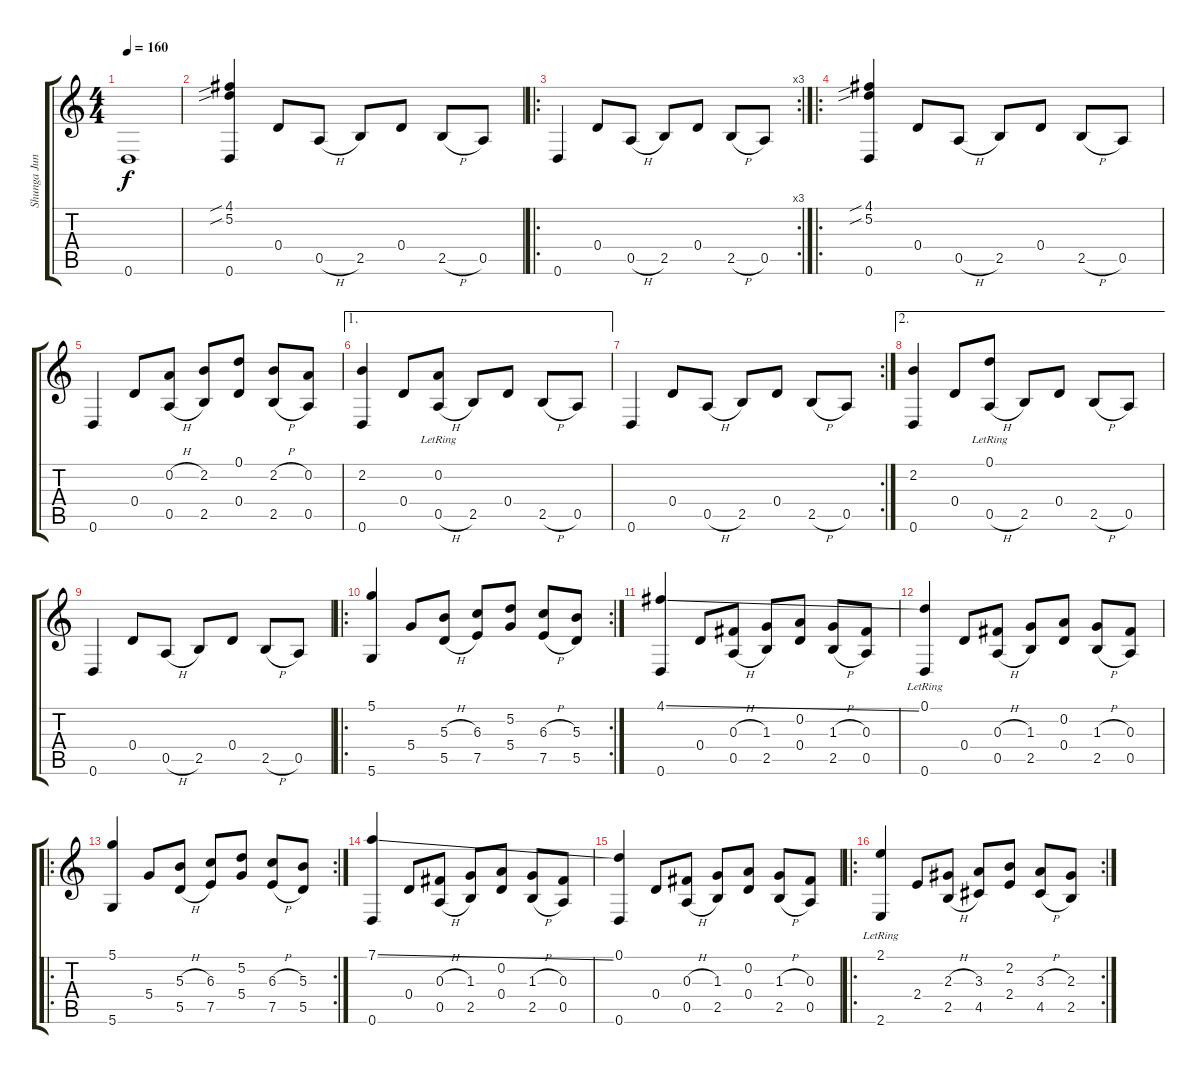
\track ("Shunga Jung" "Shunga Jun") {instrument acousticguitarsteel}
\staff {score tabs}
\tuning (D4 A3 Gb3 D3 A2 D2) {hide}
\ts (4 4)
\tempo 160
\clef g2
\ks c
0.6.1{dy f} |
(4.1{sib} 5.2{sib} 0.6).4 0.4.8 0.5{h}.8 2.5.8 0.4.8 2.5{h}.8 0.5.8 |
\ro
\rc 3
0.6.4 0.4.8 0.5{h}.8 2.5.8 0.4.8 2.5{h}.8 0.5.8 |
\ro
(4.1{sib} 5.2{sib} 0.6).4 0.4.8 0.5{h}.8 2.5.8 0.4.8 2.5{h}.8 0.5.8 |
0.6.4 0.4.8 (0.2{h} 0.5{h}).8 (2.2 2.5).8 (0.1 0.4).8 (2.2{h} 2.5{h}).8 (0.2 0.5).8 |
\ae 1
(2.2 0.6).4 0.4.8 (0.2{lr} 0.5{h}).8 2.5.8 0.4.8 2.5{h}.8 0.5.8 |
\rc 2
0.6.4 0.4.8 0.5{h}.8 2.5.8 0.4.8 2.5{h}.8 0.5.8 |
\ae 2
(2.2 0.6).4 0.4.8 (0.1{lr} 0.5{h}).8 2.5.8 0.4.8 2.5{h}.8 0.5.8 |
0.6.4 0.4.8 0.5{h}.8 2.5.8 0.4.8 2.5{h}.8 0.5.8 |
\ro
\rc 2
(5.1 5.6).4 5.4.8 (5.3{h} 5.5{h}).8 (6.3 7.5).8 (5.2 5.4).8 (6.3{h} 7.5{h}).8 (5.3 5.5).8 |
(4.1{ss} 0.6).4 0.4.8 (0.3{h} 0.5{h}).8 (1.3 2.5).8 (0.2 0.4).8 (1.3{h} 2.5{h}).8 (0.3 0.5).8 |
(0.1{lr} 0.6).4 0.4.8 (0.3{h} 0.5{h}).8 (1.3 2.5).8 (0.2 0.4).8 (1.3{h} 2.5{h}).8 (0.3 0.5).8 |
\ro
\rc 2
(5.1 5.6).4 5.4.8 (5.3{h} 5.5{h}).8 (6.3 7.5).8 (5.2 5.4).8 (6.3{h} 7.5{h}).8 (5.3 5.5).8 |
(7.1{ss} 0.6).4 0.4.8 (0.3{h} 0.5{h}).8 (1.3 2.5).8 (0.2 0.4).8 (1.3{h} 2.5{h}).8 (0.3 0.5).8 |
(0.1 0.6).4 0.4.8 (0.3{h} 0.5{h}).8 (1.3 2.5).8 (0.2 0.4).8 (1.3{h} 2.5{h}).8 (0.3 0.5).8 |
\ro
\rc 2
(2.1{lr} 2.6).4 2.4.8 (2.3{h} 2.5{h}).8 (3.3 4.5).8 (2.2 2.4).8 (3.3{h} 4.5{h}).8 (2.3 2.5).8
